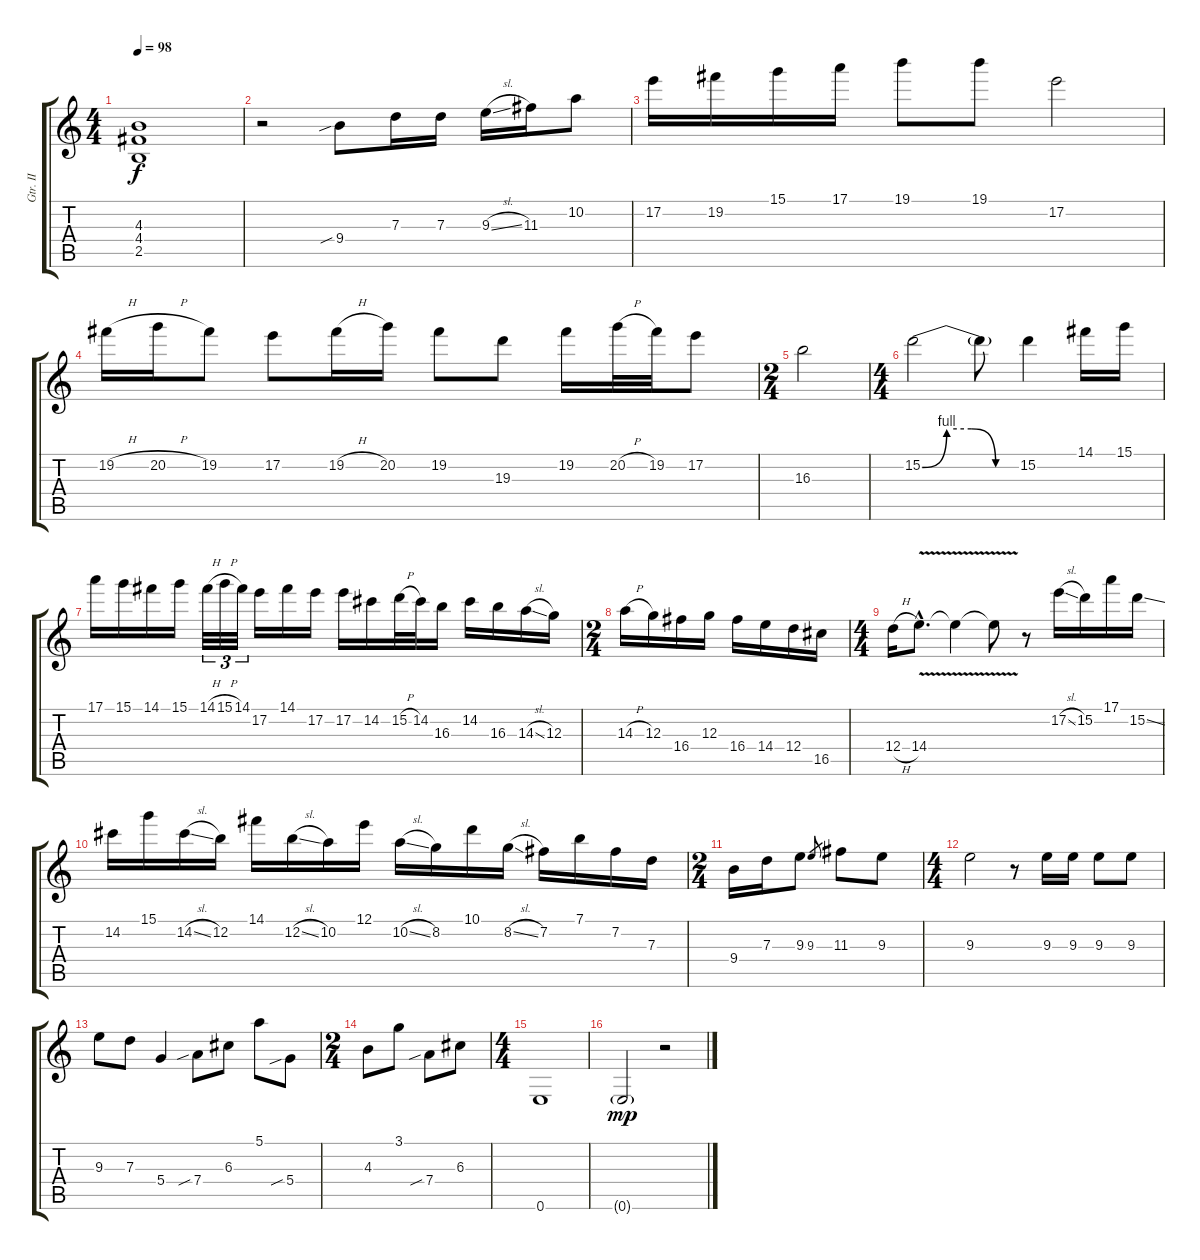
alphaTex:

\track ("Gtr. II" "Gtr. II") {instrument distortionguitar}
\staff {score tabs}
\tuning (E4 B3 G3 D3 A2 E2) {hide}
\ts (4 4)
\tempo 98
\clef g2
\ks c
(4.3 4.4 2.5).1{dy f} |
r.2 9.4{sib}.8 7.3.16 7.3.16 9.3{sl}.16 11.3.16 10.2.8 |
17.2.16 19.2.16 15.1.16 17.1.16 19.1.8 19.1.8 17.2.2 |
19.2{h}.16{instrument distortionguitar} 20.2{h}.16 19.2.8 17.2.8 19.2{h}.16 20.2.16 19.2.8 19.3.8 19.2.16 20.2{h}.32 19.2.32 17.2.8 |
\ts (2 4)
16.3.2 |
\ts (4 4)
15.2{be (custom 0 0 15 4 30 4 45 0 60 0)}.2 15.2{t}.8 15.2.4 14.1.16 15.1.16 |
17.1.16 15.1.16 14.1.16 15.1.16 14.1{h}.32{tu (3 2)} 15.1{h}.32{tu (3 2)} 14.1.32{tu (3 2)} 17.2.16 14.1.16 17.2.16 17.2.16 14.2.16 15.2{h}.32 14.2.32 16.3.16 14.2.16 16.3.16 14.3{sl}.16 12.3.16 |
\ts (2 4)
14.3{h}.16 12.3.16 16.4.16 12.3.16 16.4.16 14.4.16 12.4.16 16.5.16 |
\ts (4 4)
12.4{h}.16 14.4{v hac}.8{d} 14.4{v t}.4 14.4{t}.8 r.8 17.2{sl}.16 15.2.16 17.1.16 15.2{ss}.16 |
14.2.16 15.1.16 14.2{sl}.16 12.2.16 14.1.16 12.2{sl}.16 10.2.16 12.1.16 10.2{sl}.16 8.2.16 10.1.16 8.2{sl}.16 7.2.16 7.1.16 7.2.16 7.3.16 |
\ts (2 4)
9.4.16 7.3.16 9.3.8 9.3.8{gr} 11.3.8 9.3.8 |
\ts (4 4)
9.3.2 r.8 9.3.16 9.3.16 9.3.8 9.3.8 |
9.3.8 7.3.8 5.4.4 7.4{sib}.8 6.3.8 5.1.8 5.4{sib}.8 |
\ts (2 4)
4.3.8 3.1.8 7.4{sib}.8 6.3.8 |
\ts (4 4)
0.6.1{instrument electricguitarclean} |
0.6{g}.2{dy mp instrument electricguitarclean} r.2
